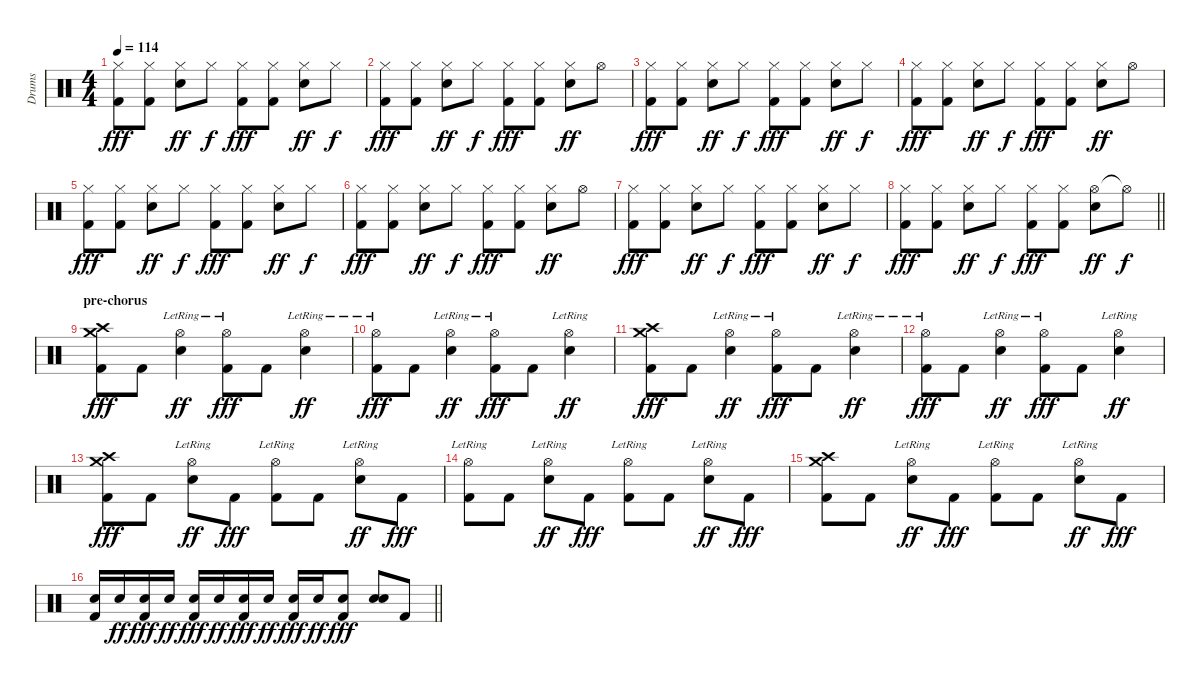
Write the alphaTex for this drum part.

\track ("Drums" "Drums") {instrument percussion}
\staff {score}
\articulation defaults
\ts (4 4)
\tempo 114
\clef neutral
\ks c
("Hi-Hat (closed)" "Kick (hit) 2").8{dy fff} ("Hi-Hat (closed)" "Kick (hit) 2").8 ("Hi-Hat (closed)" "Electric Snare (hit)").8{dy ff} "Hi-Hat (closed)".8{dy f} ("Hi-Hat (closed)" "Kick (hit) 2").8{dy fff} ("Hi-Hat (closed)" "Kick (hit) 2").8 ("Hi-Hat (closed)" "Electric Snare (hit)").8{dy ff} "Hi-Hat (closed)".8{dy f} |
("Hi-Hat (closed)" "Kick (hit) 2").8{dy fff} ("Hi-Hat (closed)" "Kick (hit) 2").8 ("Hi-Hat (closed)" "Electric Snare (hit)").8{dy ff} "Hi-Hat (closed)".8{dy f} ("Hi-Hat (closed)" "Kick (hit) 2").8{dy fff} ("Hi-Hat (closed)" "Kick (hit) 2").8 ("Hi-Hat (closed)" "Electric Snare (hit)").8{dy ff} "Hi-Hat (open)".8 |
("Hi-Hat (closed)" "Kick (hit) 2").8{dy fff} ("Hi-Hat (closed)" "Kick (hit) 2").8 ("Hi-Hat (closed)" "Electric Snare (hit)").8{dy ff} "Hi-Hat (closed)".8{dy f} ("Hi-Hat (closed)" "Kick (hit) 2").8{dy fff} ("Hi-Hat (closed)" "Kick (hit) 2").8 ("Hi-Hat (closed)" "Electric Snare (hit)").8{dy ff} "Hi-Hat (closed)".8{dy f} |
("Hi-Hat (closed)" "Kick (hit) 2").8{dy fff} ("Hi-Hat (closed)" "Kick (hit) 2").8 ("Hi-Hat (closed)" "Electric Snare (hit)").8{dy ff} "Hi-Hat (closed)".8{dy f} ("Hi-Hat (closed)" "Kick (hit) 2").8{dy fff} ("Hi-Hat (closed)" "Kick (hit) 2").8 ("Hi-Hat (closed)" "Electric Snare (hit)").8{dy ff} "Hi-Hat (open)".8 |
("Hi-Hat (closed)" "Kick (hit) 2").8{dy fff} ("Hi-Hat (closed)" "Kick (hit) 2").8 ("Hi-Hat (closed)" "Electric Snare (hit)").8{dy ff} "Hi-Hat (closed)".8{dy f} ("Hi-Hat (closed)" "Kick (hit) 2").8{dy fff} ("Hi-Hat (closed)" "Kick (hit) 2").8 ("Hi-Hat (closed)" "Electric Snare (hit)").8{dy ff} "Hi-Hat (closed)".8{dy f} |
("Hi-Hat (closed)" "Kick (hit) 2").8{dy fff} ("Hi-Hat (closed)" "Kick (hit) 2").8 ("Hi-Hat (closed)" "Electric Snare (hit)").8{dy ff} "Hi-Hat (closed)".8{dy f} ("Hi-Hat (closed)" "Kick (hit) 2").8{dy fff} ("Hi-Hat (closed)" "Kick (hit) 2").8 ("Hi-Hat (closed)" "Electric Snare (hit)").8{dy ff} "Hi-Hat (open)".8 |
("Hi-Hat (closed)" "Kick (hit) 2").8{dy fff} ("Hi-Hat (closed)" "Kick (hit) 2").8 ("Hi-Hat (closed)" "Electric Snare (hit)").8{dy ff} "Hi-Hat (closed)".8{dy f} ("Hi-Hat (closed)" "Kick (hit) 2").8{dy fff} ("Hi-Hat (closed)" "Kick (hit) 2").8 ("Hi-Hat (closed)" "Electric Snare (hit)").8{dy ff} "Hi-Hat (closed)".8{dy f} |
\barLineRight lightlight
("Hi-Hat (closed)" "Kick (hit) 2").8{dy fff} ("Hi-Hat (closed)" "Kick (hit) 2").8 ("Hi-Hat (closed)" "Electric Snare (hit)").8{dy ff} "Hi-Hat (closed)".8{dy f} ("Hi-Hat (closed)" "Kick (hit) 2").8{dy fff} ("Hi-Hat (closed)" "Kick (hit) 2").8 ("Hi-Hat (open)" "Electric Snare (hit)").8{dy ff} "Hi-Hat (open)"{t}.8{dy f} |
\section ("" "pre-chorus")
("Crash high (hit)" "Crash medium (hit)" "Kick (hit) 2").8{dy fff} "Kick (hit) 2".8 ("Hi-Hat (open)"{lr} "Electric Snare (hit)").4{dy ff} ("Hi-Hat (open)"{lr} "Kick (hit) 2").8{dy fff} "Kick (hit) 2".8 ("Hi-Hat (open)"{lr} "Electric Snare (hit)").4{dy ff} |
("Hi-Hat (open)"{lr} "Kick (hit) 2").8{dy fff} "Kick (hit) 2".8 ("Hi-Hat (open)"{lr} "Electric Snare (hit)").4{dy ff} ("Hi-Hat (open)"{lr} "Kick (hit) 2").8{dy fff} "Kick (hit) 2".8 ("Hi-Hat (open)"{lr} "Electric Snare (hit)").4{dy ff} |
("Crash high (hit)" "Crash medium (hit)" "Kick (hit) 2").8{dy fff} "Kick (hit) 2".8 ("Hi-Hat (open)"{lr} "Electric Snare (hit)").4{dy ff} ("Hi-Hat (open)"{lr} "Kick (hit) 2").8{dy fff} "Kick (hit) 2".8 ("Hi-Hat (open)"{lr} "Electric Snare (hit)").4{dy ff} |
("Hi-Hat (open)"{lr} "Kick (hit) 2").8{dy fff} "Kick (hit) 2".8 ("Hi-Hat (open)"{lr} "Electric Snare (hit)").4{dy ff} ("Hi-Hat (open)"{lr} "Kick (hit) 2").8{dy fff} "Kick (hit) 2".8 ("Hi-Hat (open)"{lr} "Electric Snare (hit)").4{dy ff} |
("Crash high (hit)" "Crash medium (hit)" "Kick (hit) 2").8{dy fff} "Kick (hit) 2".8 ("Hi-Hat (open)"{lr} "Electric Snare (hit)").8{dy ff} "Kick (hit) 2".8{dy fff} ("Hi-Hat (open)"{lr} "Kick (hit) 2").8 "Kick (hit) 2".8 ("Hi-Hat (open)"{lr} "Electric Snare (hit)").8{dy ff} "Kick (hit) 2".8{dy fff} |
("Hi-Hat (open)"{lr} "Kick (hit) 2").8 "Kick (hit) 2".8 ("Hi-Hat (open)"{lr} "Electric Snare (hit)").8{dy ff} "Kick (hit) 2".8{dy fff} ("Hi-Hat (open)"{lr} "Kick (hit) 2").8 "Kick (hit) 2".8 ("Hi-Hat (open)"{lr} "Electric Snare (hit)").8{dy ff} "Kick (hit) 2".8{dy fff} |
("Crash high (hit)" "Crash medium (hit)" "Kick (hit) 2").8 "Kick (hit) 2".8 ("Hi-Hat (open)"{lr} "Electric Snare (hit)").8{dy ff} "Kick (hit) 2".8{dy fff} ("Hi-Hat (open)"{lr} "Kick (hit) 2").8 "Kick (hit) 2".8 ("Hi-Hat (open)"{lr} "Electric Snare (hit)").8{dy ff} "Kick (hit) 2".8{dy fff} |
\barLineRight lightlight
("Electric Snare (hit)" "Kick (hit) 2").16 "Electric Snare (hit)".16{dy ff} ("Electric Snare (hit)" "Kick (hit) 2").16{dy fff} "Electric Snare (hit)".16{dy ff} ("Electric Snare (hit)" "Kick (hit) 2").16{dy fff} "Electric Snare (hit)".16{dy ff} ("Electric Snare (hit)" "Kick (hit) 2").16{dy fff} "Electric Snare (hit)".16{dy ff} ("Electric Snare (hit)" "Kick (hit) 2").16{dy fff} "Electric Snare (hit)".16{dy ff} ("Electric Snare (hit)" "Kick (hit) 2").8{dy fff} ("Electric Snare (hit)" "Electric Snare (hit)").8 "Kick (hit) 2".8
